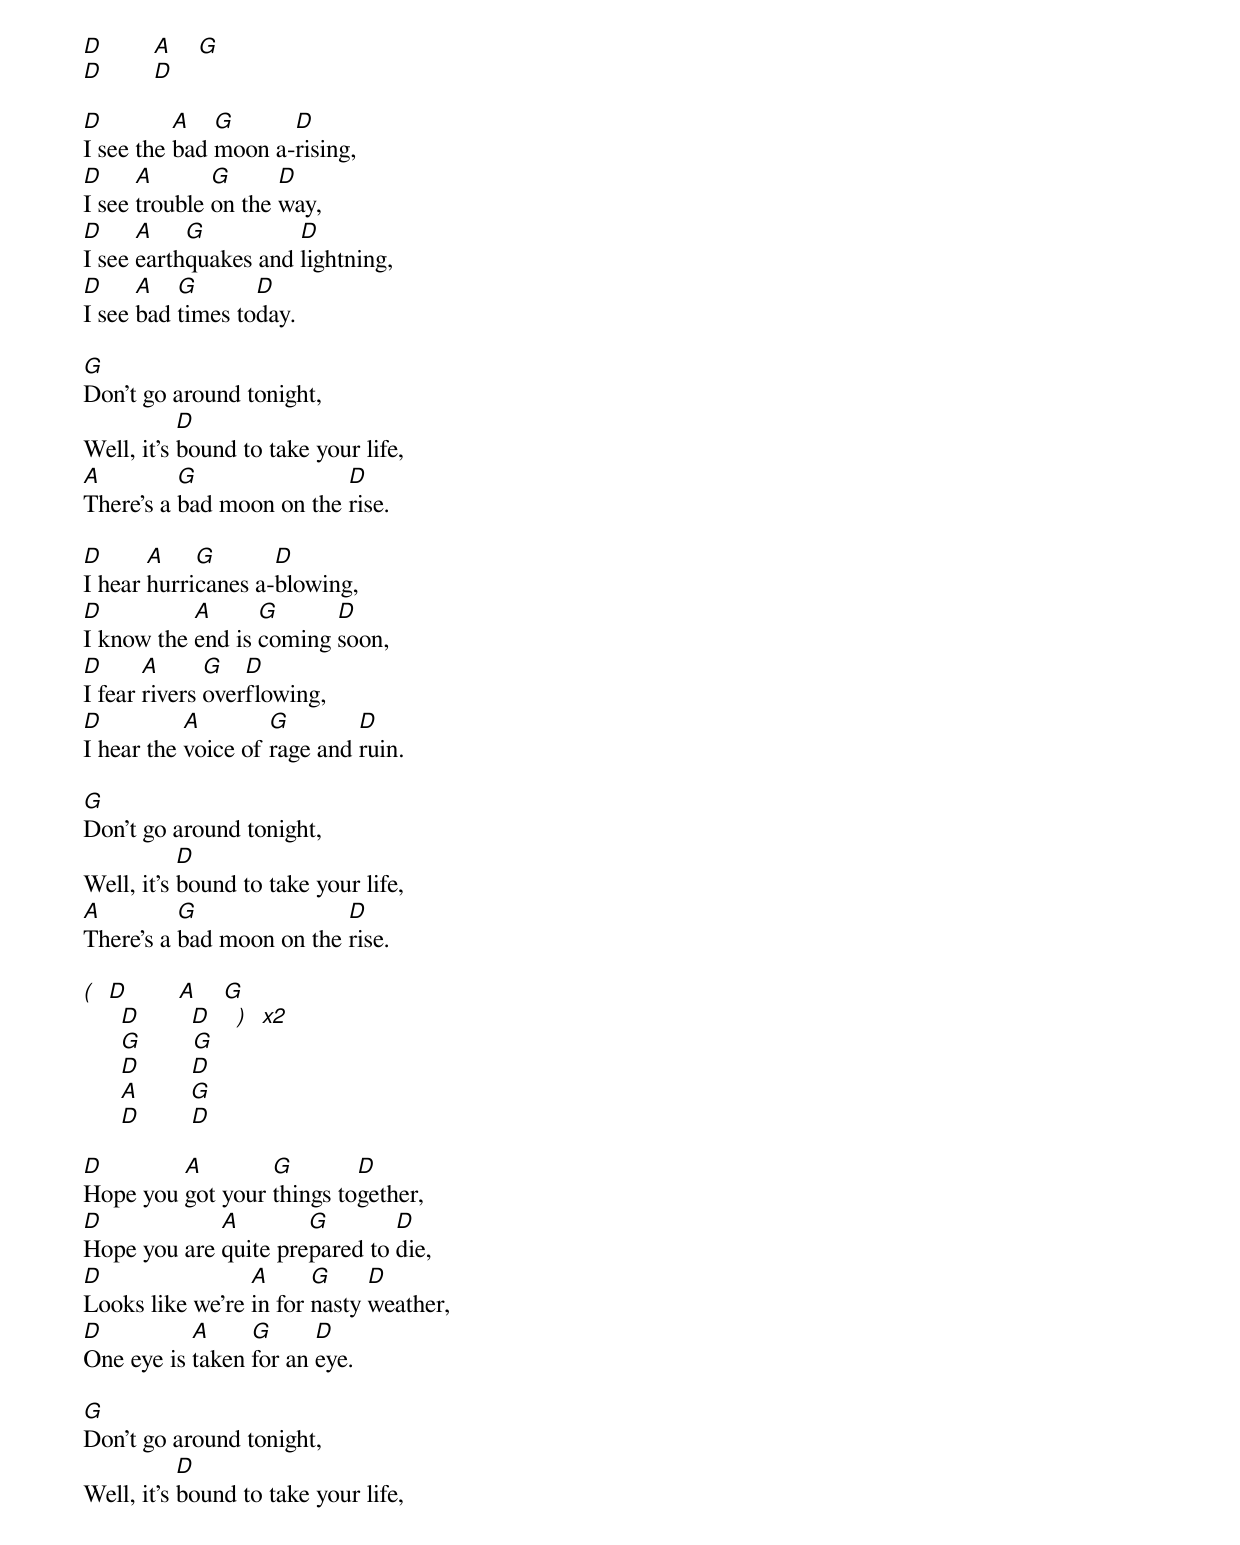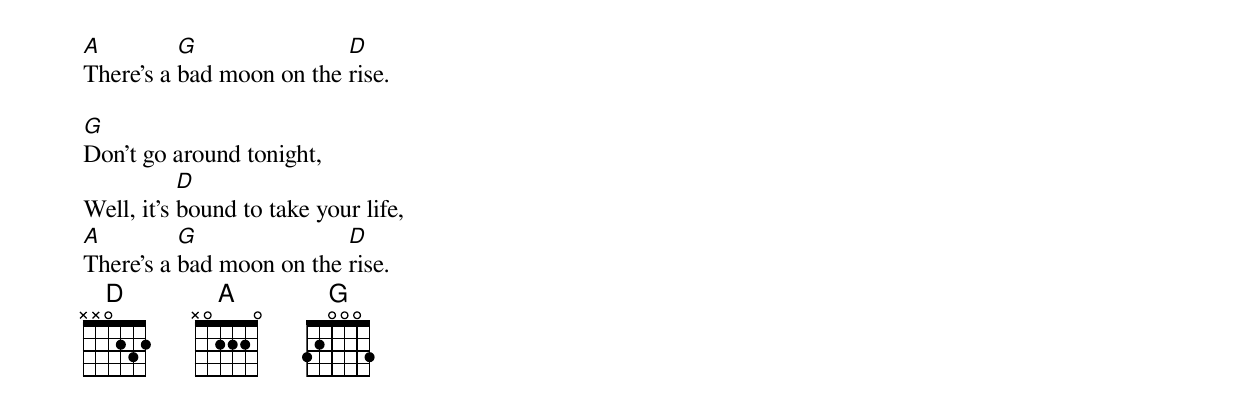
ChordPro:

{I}
[D]        [A]    [G]
[D]        [D]

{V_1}
[D]I see the [A]bad [G]moon a-[D]rising,
[D]I see [A]trouble [G]on the [D]way,
[D]I see [A]earth[G]quakes and [D]lightning,
[D]I see [A]bad [G]times to[D]day.

{C}
[G]Don't go around tonight,
Well, it's [D]bound to take your life,
[A]There's a [G]bad moon on the [D]rise.

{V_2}
[D]I hear [A]hurri[G]canes a-[D]blowing,
[D]I know the [A]end is [G]coming [D]soon,
[D]I fear [A]rivers [G]over[D]flowing,
[D]I hear the [A]voice of [G]rage and [D]ruin.

{C}
[G]Don't go around tonight,
Well, it's [D]bound to take your life,
[A]There's a [G]bad moon on the [D]rise.

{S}
[(]  [D]        [A]    [G]
      [D]        [D]    [)]  [x2]
      [G]        [G]
      [D]        [D]
      [A]        [G]
      [D]        [D]

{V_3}
[D]Hope you [A]got your [G]things to[D]gether,
[D]Hope you are [A]quite pre[G]pared to [D]die,
[D]Looks like we're [A]in for [G]nasty [D]weather,
[D]One eye is [A]taken [G]for an [D]eye.

{C}
[G]Don't go around tonight,
Well, it's [D]bound to take your life,
[A]There's a [G]bad moon on the [D]rise.

{C}
[G]Don't go around tonight,
Well, it's [D]bound to take your life,
[A]There's a [G]bad moon on the [D]rise.
